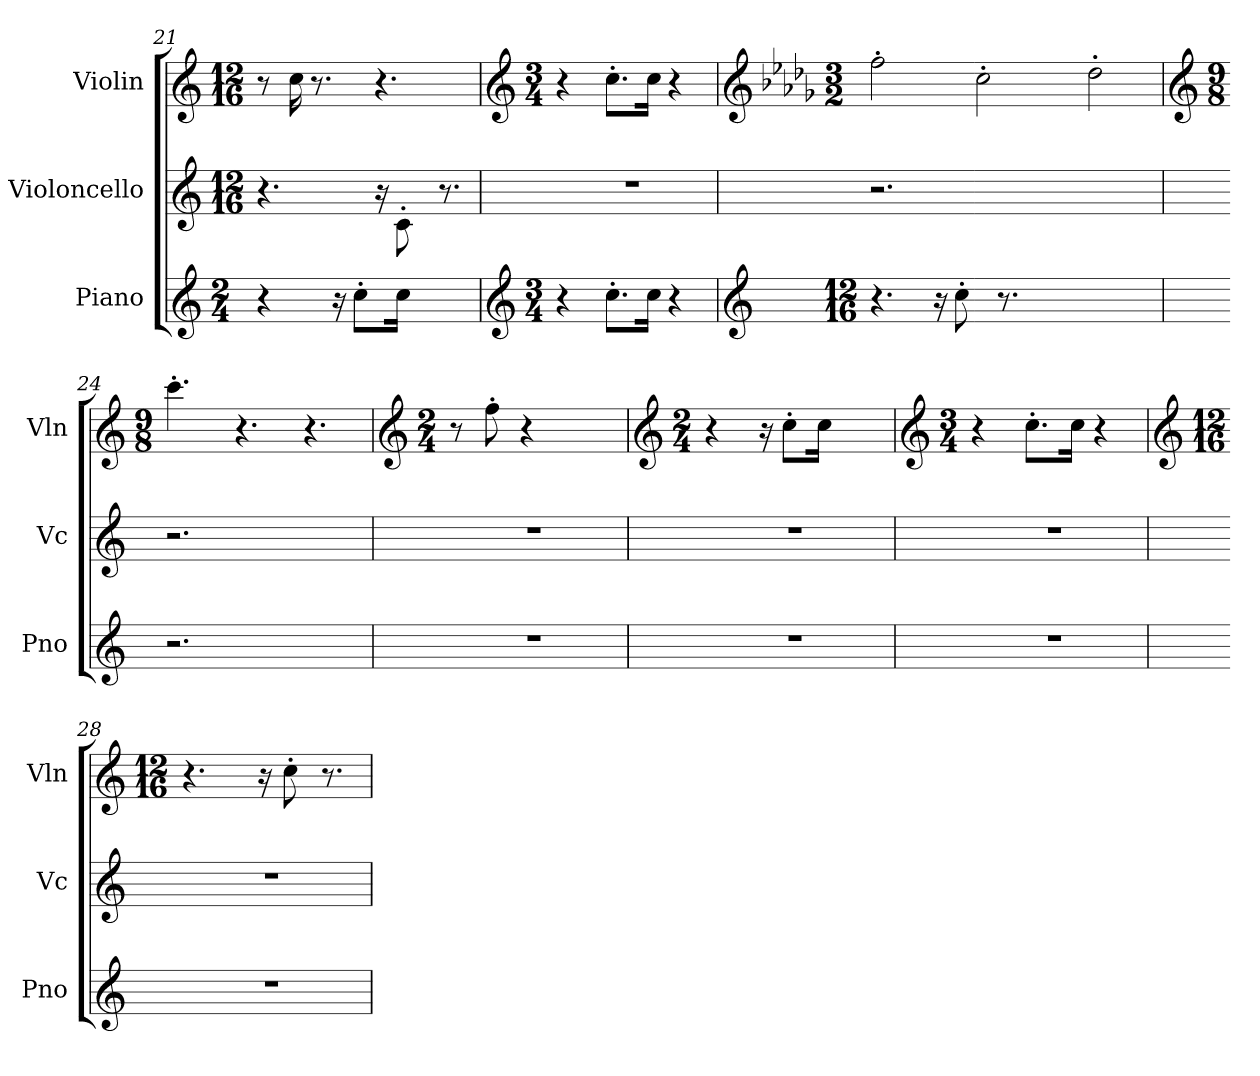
**kern	**kern	**kern
*part3	*part2	*part1
*staff3	*staff2	*staff1
*I"Piano	*I"Violoncello	*I"Violin
*I'Pno	*I'Vc	*I'Vln
!!LO:LB:g=z
*clefG2	*clefG2	*clefG2
*k[]	*k[]	*k[]
*M2/4	*M12/16	*M12/16
*MM81	*MM81	*MM120
=21	=21	=21
4r	4.r	8r
.	.	16cc\
.	.	8.r
16r	.	.
8cc'\L	.	.
.	16r	4.r
16cc\Jk	8c'\	.
4ryy	.	.
.	8.r	.
=22	=22	=22
*clefG2	*	*clefG2
*M3/4	*	*M3/4
*	*	*MM88
4r	2.r	4r
8.cc'\L	.	8.cc'\L
16cc\Jk	.	16cc\Jk
4r	.	4r
=23	=23	=23
*clefG2	*	*clefG2
*	*	*k[b-e-a-d-g-]
*M12/16	*	*M3/2
*	*	*MM81
4.r	2.r	2ff'\
16r	.	.
8cc'\	.	.
.	.	2cc'\
8.r	.	.
2.ryy	2.ryy	.
.	.	2dd-'\
=24	=24	=24
*	*	*clefG2
*	*	*k[]
*	*	*M9/8
*	*	*MM132
2.r	2.r	4.ccc'\
.	.	4.r
4.ryy	4.ryy	4.r
!!LO:LB:g=z
=25	=25	=25
*	*	*clefG2
*	*	*M2/4
*	*	*MM120
2.r	2.r	8r
.	.	8ff'\
.	.	4r
.	.	4ryy
=26	=26	=26
*	*	*clefG2
*	*	*M2/4
*	*	*MM120
2.r	2.r	4r
.	.	16r
.	.	8cc'\L
.	.	16cc\Jk
.	.	4ryy
=27	=27	=27
*	*	*clefG2
*	*	*M3/4
*	*	*MM88
2.r	2.r	4r
.	.	8.cc'\L
.	.	16cc\Jk
.	.	4r
=28	=28	=28
*	*	*clefG2
*	*	*M12/16
*	*	*MM81
2.r	2.r	4.r
.	.	16r
.	.	8cc'\
.	.	8.r
=	=	=
*-	*-	*-
